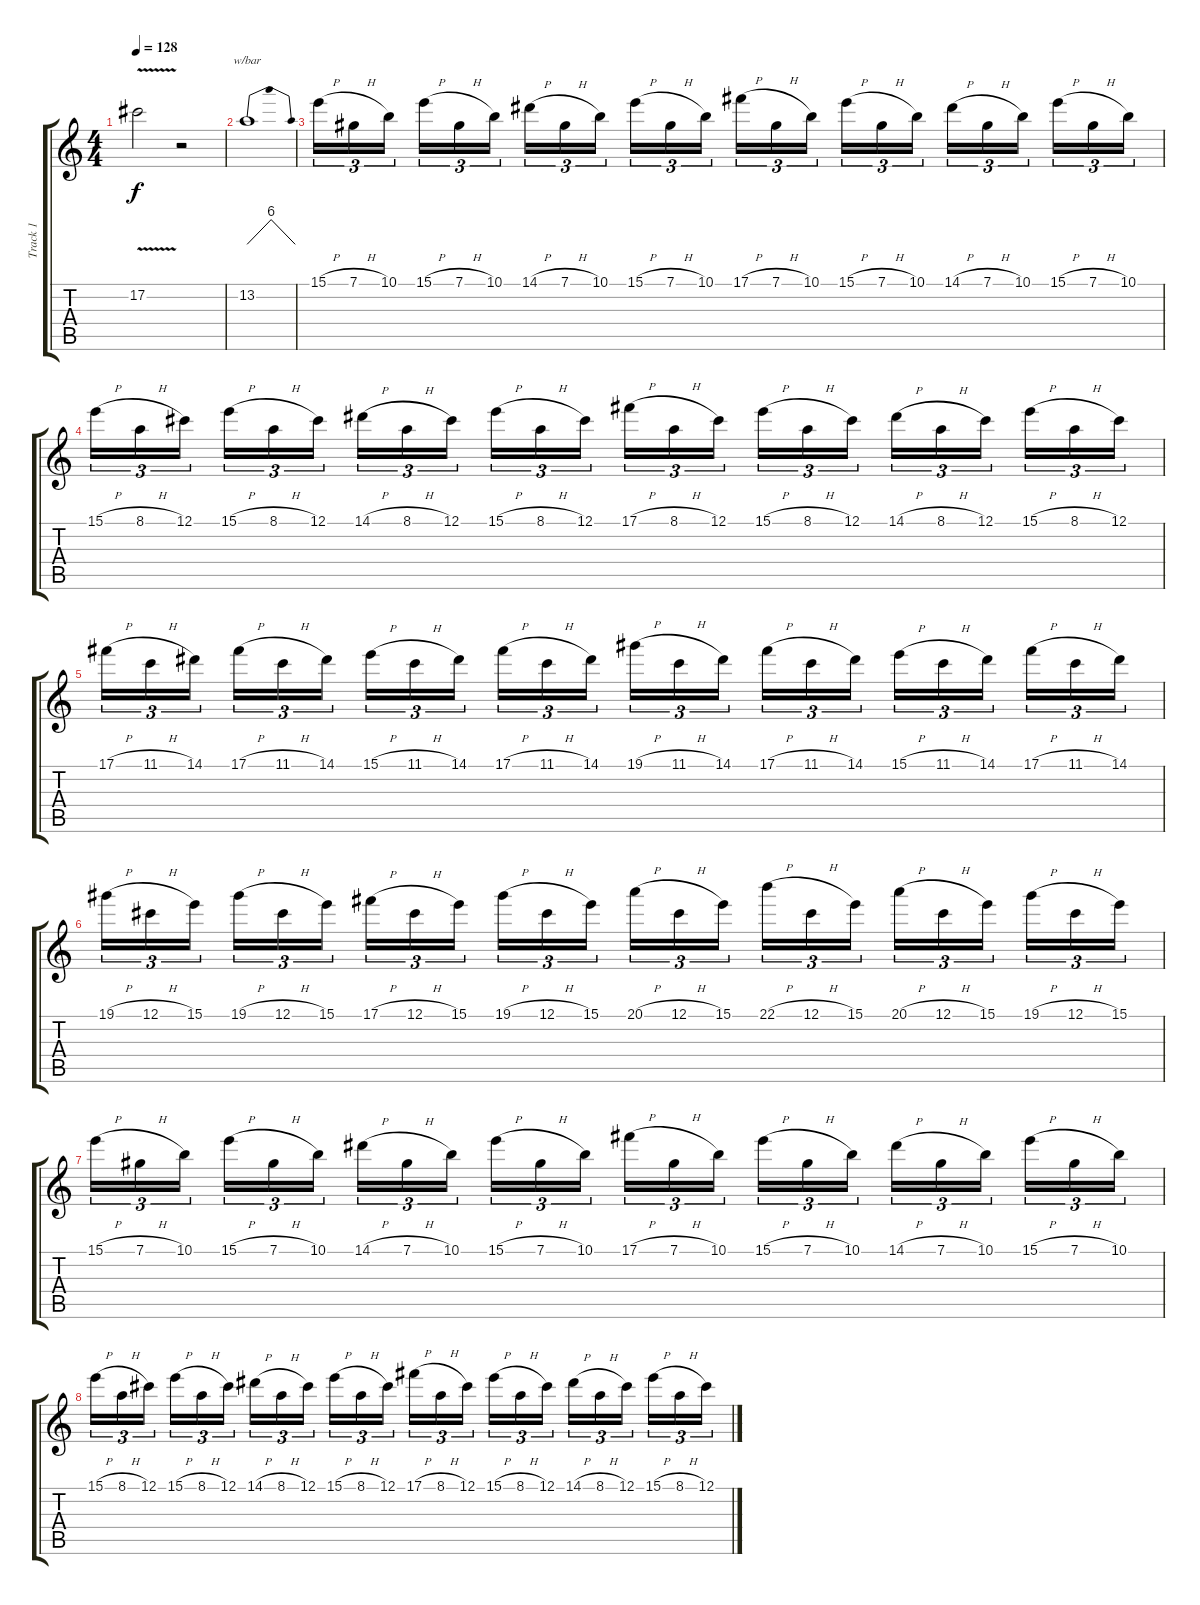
\track ("Track 1" "Track 1") {instrument distortionguitar}
\staff {score tabs}
\tuning (Db4 Ab3 E3 B2 Gb2 Db2) {hide}
\ts (4 4)
\tempo 128
\clef g2
\ks c
17.2{v}.2{dy f} r.2 |
13.2.1{tbe (dip default 0 0 30 24 60 0)} |
15.1{h}.16{tu (3 2)} 7.1{h}.16{tu (3 2)} 10.1.16{tu (3 2) beam splitsecondary} 15.1{h}.16{tu (3 2)} 7.1{h}.16{tu (3 2)} 10.1.16{tu (3 2)} 14.1{h}.16{tu (3 2)} 7.1{h}.16{tu (3 2)} 10.1.16{tu (3 2) beam splitsecondary} 15.1{h}.16{tu (3 2)} 7.1{h}.16{tu (3 2)} 10.1.16{tu (3 2)} 17.1{h}.16{tu (3 2)} 7.1{h}.16{tu (3 2)} 10.1.16{tu (3 2) beam splitsecondary} 15.1{h}.16{tu (3 2)} 7.1{h}.16{tu (3 2)} 10.1.16{tu (3 2)} 14.1{h}.16{tu (3 2)} 7.1{h}.16{tu (3 2)} 10.1.16{tu (3 2) beam splitsecondary} 15.1{h}.16{tu (3 2)} 7.1{h}.16{tu (3 2)} 10.1.16{tu (3 2)} |
15.1{h}.16{tu (3 2)} 8.1{h}.16{tu (3 2)} 12.1.16{tu (3 2) beam splitsecondary} 15.1{h}.16{tu (3 2)} 8.1{h}.16{tu (3 2)} 12.1.16{tu (3 2)} 14.1{h}.16{tu (3 2)} 8.1{h}.16{tu (3 2)} 12.1.16{tu (3 2) beam splitsecondary} 15.1{h}.16{tu (3 2)} 8.1{h}.16{tu (3 2)} 12.1.16{tu (3 2)} 17.1{h}.16{tu (3 2)} 8.1{h}.16{tu (3 2)} 12.1.16{tu (3 2) beam splitsecondary} 15.1{h}.16{tu (3 2)} 8.1{h}.16{tu (3 2)} 12.1.16{tu (3 2)} 14.1{h}.16{tu (3 2)} 8.1{h}.16{tu (3 2)} 12.1.16{tu (3 2) beam splitsecondary} 15.1{h}.16{tu (3 2)} 8.1{h}.16{tu (3 2)} 12.1.16{tu (3 2)} |
17.1{h}.16{tu (3 2)} 11.1{h}.16{tu (3 2)} 14.1.16{tu (3 2) beam splitsecondary} 17.1{h}.16{tu (3 2)} 11.1{h}.16{tu (3 2)} 14.1.16{tu (3 2)} 15.1{h}.16{tu (3 2)} 11.1{h}.16{tu (3 2)} 14.1.16{tu (3 2) beam splitsecondary} 17.1{h}.16{tu (3 2)} 11.1{h}.16{tu (3 2)} 14.1.16{tu (3 2)} 19.1{h}.16{tu (3 2)} 11.1{h}.16{tu (3 2)} 14.1.16{tu (3 2) beam splitsecondary} 17.1{h}.16{tu (3 2)} 11.1{h}.16{tu (3 2)} 14.1.16{tu (3 2)} 15.1{h}.16{tu (3 2)} 11.1{h}.16{tu (3 2)} 14.1.16{tu (3 2) beam splitsecondary} 17.1{h}.16{tu (3 2)} 11.1{h}.16{tu (3 2)} 14.1.16{tu (3 2)} |
19.1{h}.16{tu (3 2)} 12.1{h}.16{tu (3 2)} 15.1.16{tu (3 2) beam splitsecondary} 19.1{h}.16{tu (3 2)} 12.1{h}.16{tu (3 2)} 15.1.16{tu (3 2)} 17.1{h}.16{tu (3 2)} 12.1{h}.16{tu (3 2)} 15.1.16{tu (3 2) beam splitsecondary} 19.1{h}.16{tu (3 2)} 12.1{h}.16{tu (3 2)} 15.1.16{tu (3 2)} 20.1{h}.16{tu (3 2)} 12.1{h}.16{tu (3 2)} 15.1.16{tu (3 2) beam splitsecondary} 22.1{h}.16{tu (3 2)} 12.1{h}.16{tu (3 2)} 15.1.16{tu (3 2)} 20.1{h}.16{tu (3 2)} 12.1{h}.16{tu (3 2)} 15.1.16{tu (3 2) beam splitsecondary} 19.1{h}.16{tu (3 2)} 12.1{h}.16{tu (3 2)} 15.1.16{tu (3 2)} |
15.1{h}.16{tu (3 2)} 7.1{h}.16{tu (3 2)} 10.1.16{tu (3 2) beam splitsecondary} 15.1{h}.16{tu (3 2)} 7.1{h}.16{tu (3 2)} 10.1.16{tu (3 2)} 14.1{h}.16{tu (3 2)} 7.1{h}.16{tu (3 2)} 10.1.16{tu (3 2) beam splitsecondary} 15.1{h}.16{tu (3 2)} 7.1{h}.16{tu (3 2)} 10.1.16{tu (3 2)} 17.1{h}.16{tu (3 2)} 7.1{h}.16{tu (3 2)} 10.1.16{tu (3 2) beam splitsecondary} 15.1{h}.16{tu (3 2)} 7.1{h}.16{tu (3 2)} 10.1.16{tu (3 2)} 14.1{h}.16{tu (3 2)} 7.1{h}.16{tu (3 2)} 10.1.16{tu (3 2) beam splitsecondary} 15.1{h}.16{tu (3 2)} 7.1{h}.16{tu (3 2)} 10.1.16{tu (3 2)} |
15.1{h}.16{tu (3 2)} 8.1{h}.16{tu (3 2)} 12.1.16{tu (3 2) beam splitsecondary} 15.1{h}.16{tu (3 2)} 8.1{h}.16{tu (3 2)} 12.1.16{tu (3 2)} 14.1{h}.16{tu (3 2)} 8.1{h}.16{tu (3 2)} 12.1.16{tu (3 2) beam splitsecondary} 15.1{h}.16{tu (3 2)} 8.1{h}.16{tu (3 2)} 12.1.16{tu (3 2)} 17.1{h}.16{tu (3 2)} 8.1{h}.16{tu (3 2)} 12.1.16{tu (3 2) beam splitsecondary} 15.1{h}.16{tu (3 2)} 8.1{h}.16{tu (3 2)} 12.1.16{tu (3 2)} 14.1{h}.16{tu (3 2)} 8.1{h}.16{tu (3 2)} 12.1.16{tu (3 2) beam splitsecondary} 15.1{h}.16{tu (3 2)} 8.1{h}.16{tu (3 2)} 12.1.16{tu (3 2)}
